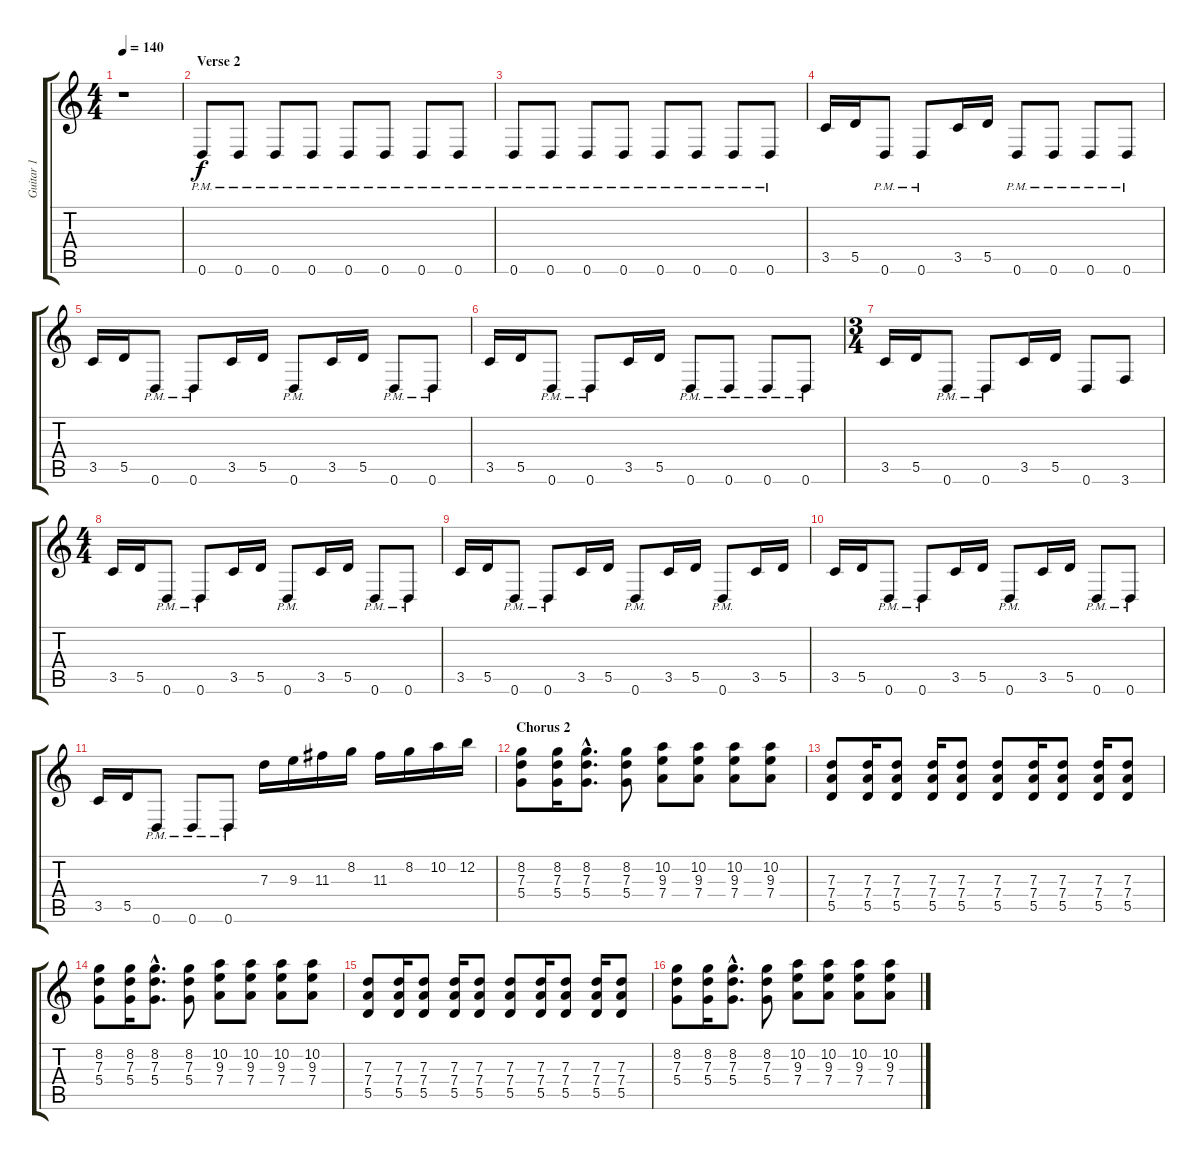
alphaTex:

\track ("Guitar 1" "Guitar 1") {instrument overdrivenguitar}
\staff {score tabs}
\tuning (E4 B3 G3 D3 A2 D2) {hide}
\ts (4 4)
\tempo 140
\clef g2
\ks c
r.1{dy f} |
\section ("" "Verse 2")
0.6{pm}.8 0.6{pm}.8 0.6{pm}.8 0.6{pm}.8 0.6{pm}.8 0.6{pm}.8 0.6{pm}.8 0.6{pm}.8 |
0.6{pm}.8 0.6{pm}.8 0.6{pm}.8 0.6{pm}.8 0.6{pm}.8 0.6{pm}.8 0.6{pm}.8 0.6{pm}.8 |
3.5.16 5.5.16 0.6{pm}.8 0.6{pm}.8 3.5.16 5.5.16 0.6{pm}.8 0.6{pm}.8 0.6{pm}.8 0.6{pm}.8 |
3.5.16 5.5.16 0.6{pm}.8 0.6{pm}.8 3.5.16 5.5.16 0.6{pm}.8 3.5.16 5.5.16 0.6{pm}.8 0.6{pm}.8 |
3.5.16 5.5.16 0.6{pm}.8 0.6{pm}.8 3.5.16 5.5.16 0.6{pm}.8 0.6{pm}.8 0.6{pm}.8 0.6{pm}.8 |
\ts (3 4)
3.5.16 5.5.16 0.6{pm}.8 0.6{pm}.8 3.5.16 5.5.16 0.6.8 3.6.8 |
\ts (4 4)
3.5.16 5.5.16 0.6{pm}.8 0.6{pm}.8 3.5.16 5.5.16 0.6{pm}.8 3.5.16 5.5.16 0.6{pm}.8 0.6{pm}.8 |
3.5.16 5.5.16 0.6{pm}.8 0.6{pm}.8 3.5.16 5.5.16 0.6{pm}.8 3.5.16 5.5.16 0.6{pm}.8 3.5.16 5.5.16 |
3.5.16 5.5.16 0.6{pm}.8 0.6{pm}.8 3.5.16 5.5.16 0.6{pm}.8 3.5.16 5.5.16 0.6{pm}.8 0.6{pm}.8 |
3.5.16 5.5.16 0.6{pm}.8 0.6{pm}.8 0.6{pm}.8 7.3.16 9.3.16 11.3.16 8.2.16 11.3.16 8.2.16 10.2.16 12.2.16 |
\section ("" "Chorus 2")
(8.2 7.3 5.4).8 (8.2 7.3 5.4).16 (8.2{hac} 7.3{hac} 5.4{hac}).8{d} (8.2 7.3 5.4).8 (10.2 9.3 7.4).8 (10.2 9.3 7.4).8 (10.2 9.3 7.4).8 (10.2 9.3 7.4).8 |
(7.3 7.4 5.5).8 (7.3 7.4 5.5).16 (7.3 7.4 5.5).8 (7.3 7.4 5.5).16 (7.3 7.4 5.5).8 (7.3 7.4 5.5).8 (7.3 7.4 5.5).16 (7.3 7.4 5.5).8 (7.3 7.4 5.5).16 (7.3 7.4 5.5).8 |
(8.2 7.3 5.4).8 (8.2 7.3 5.4).16 (8.2{hac} 7.3{hac} 5.4{hac}).8{d} (8.2 7.3 5.4).8 (10.2 9.3 7.4).8 (10.2 9.3 7.4).8 (10.2 9.3 7.4).8 (10.2 9.3 7.4).8 |
(7.3 7.4 5.5).8 (7.3 7.4 5.5).16 (7.3 7.4 5.5).8 (7.3 7.4 5.5).16 (7.3 7.4 5.5).8 (7.3 7.4 5.5).8 (7.3 7.4 5.5).16 (7.3 7.4 5.5).8 (7.3 7.4 5.5).16 (7.3 7.4 5.5).8 |
(8.2 7.3 5.4).8 (8.2 7.3 5.4).16 (8.2{hac} 7.3{hac} 5.4{hac}).8{d} (8.2 7.3 5.4).8 (10.2 9.3 7.4).8 (10.2 9.3 7.4).8 (10.2 9.3 7.4).8 (10.2 9.3 7.4).8
